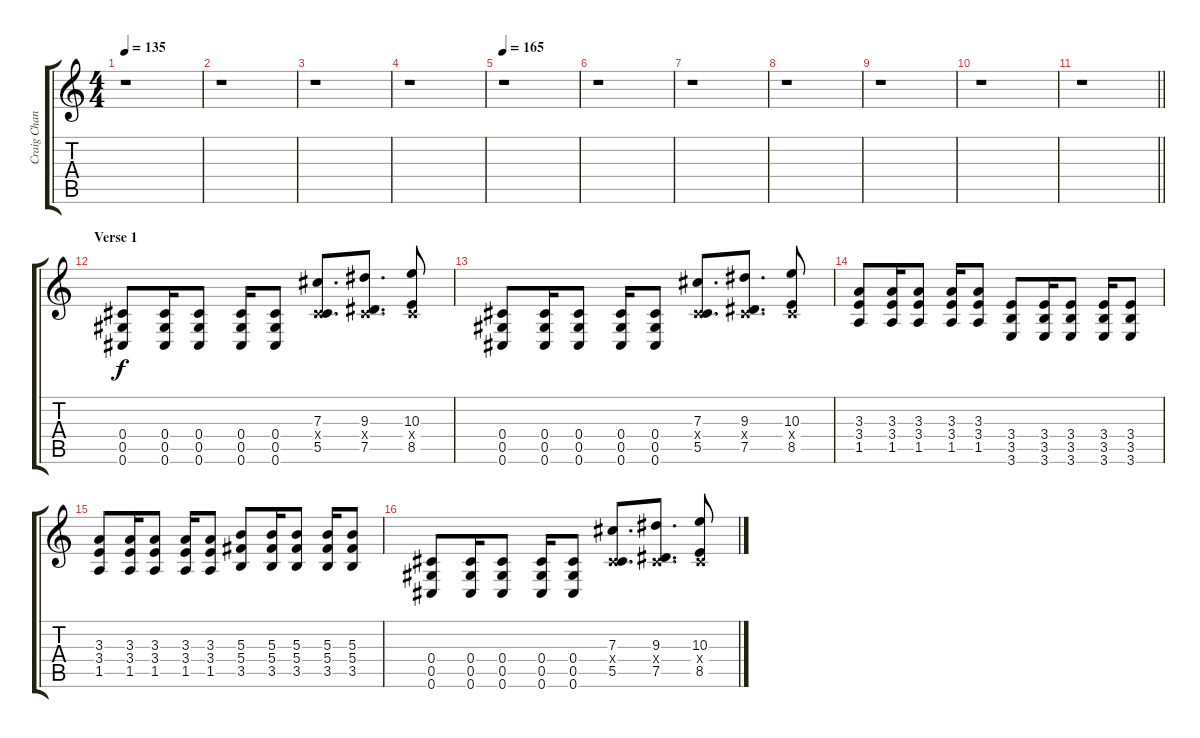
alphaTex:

\track ("Craig Chaney" "Craig Chan") {instrument distortionguitar}
\staff {score tabs}
\tuning (Eb4 Bb3 Gb3 Db3 Ab2 Db2) {hide}
\ts (4 4)
\tempo 135
\clef g2
\ks c
r.1{dy f} |
r.1 |
r.1 |
r.1 |
\tempo 165
r.1 |
r.1 |
r.1 |
r.1 |
r.1 |
r.1 |
\barLineRight lightlight
r.1 |
\section ("" "Verse 1")
(0.4 0.5 0.6).8 (0.4 0.5 0.6).16 (0.4 0.5 0.6).8 (0.4 0.5 0.6).16 (0.4 0.5 0.6).8 (7.3 0.4{x} 5.5).8{d} (9.3 0.4{x} 7.5).8{d} (10.3 0.4{x} 8.5).8 |
(0.4 0.5 0.6).8 (0.4 0.5 0.6).16 (0.4 0.5 0.6).8 (0.4 0.5 0.6).16 (0.4 0.5 0.6).8 (7.3 0.4{x} 5.5).8{d} (9.3 0.4{x} 7.5).8{d} (10.3 0.4{x} 8.5).8 |
(3.3 3.4 1.5).8 (3.3 3.4 1.5).16 (3.3 3.4 1.5).8 (3.3 3.4 1.5).16 (3.3 3.4 1.5).8 (3.4 3.5 3.6).8 (3.4 3.5 3.6).16 (3.4 3.5 3.6).8 (3.4 3.5 3.6).16 (3.4 3.5 3.6).8 |
(3.3 3.4 1.5).8 (3.3 3.4 1.5).16 (3.3 3.4 1.5).8 (3.3 3.4 1.5).16 (3.3 3.4 1.5).8 (5.3 5.4 3.5).8 (5.3 5.4 3.5).16 (5.3 5.4 3.5).8 (5.3 5.4 3.5).16 (5.3 5.4 3.5).8 |
(0.4 0.5 0.6).8 (0.4 0.5 0.6).16 (0.4 0.5 0.6).8 (0.4 0.5 0.6).16 (0.4 0.5 0.6).8 (7.3 0.4{x} 5.5).8{d} (9.3 0.4{x} 7.5).8{d} (10.3 0.4{x} 8.5).8
